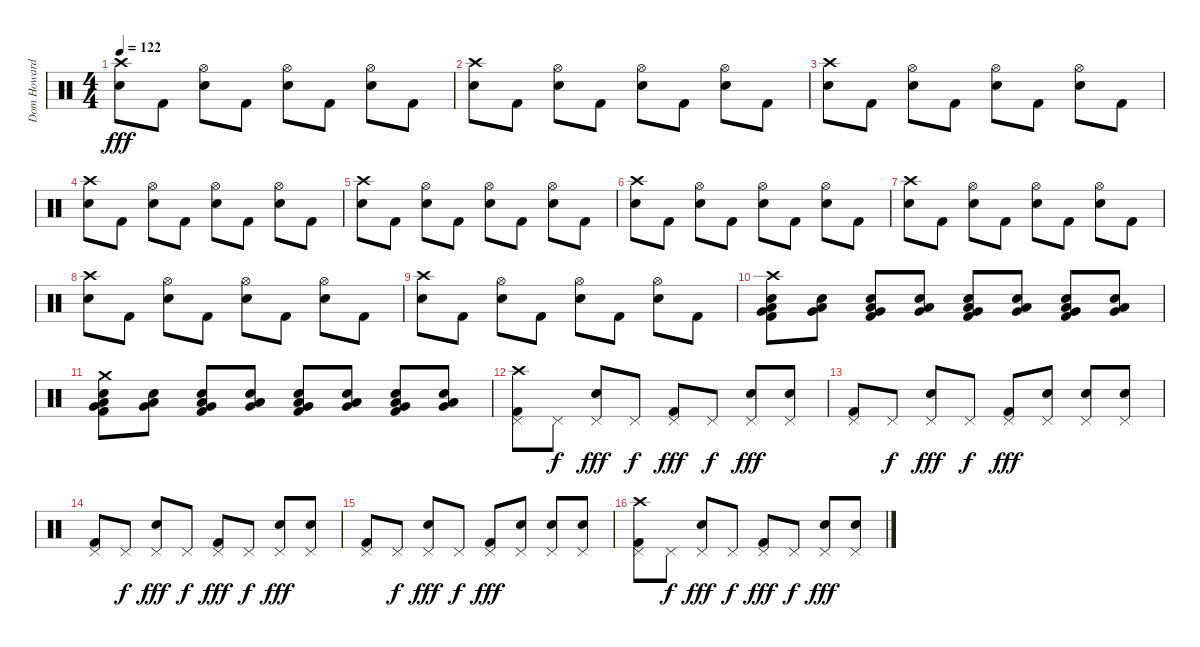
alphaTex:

\track ("Dom Howard" "Dom Howard") {instrument percussion}
\staff {score}
\articulation defaults
\ts (4 4)
\tempo 122
\clef neutral
\ks c
("Crash high (hit)" "Electric Snare (hit)").8{dy fff} "Kick (hit) 2".8 ("Hi-Hat (open)" "Electric Snare (hit)").8 "Kick (hit) 2".8 ("Hi-Hat (open)" "Electric Snare (hit)").8 "Kick (hit) 2".8 ("Hi-Hat (open)" "Electric Snare (hit)").8 "Kick (hit) 2".8 |
("Crash high (hit)" "Electric Snare (hit)").8 "Kick (hit) 2".8 ("Hi-Hat (open)" "Electric Snare (hit)").8 "Kick (hit) 2".8 ("Hi-Hat (open)" "Electric Snare (hit)").8 "Kick (hit) 2".8 ("Hi-Hat (open)" "Electric Snare (hit)").8 "Kick (hit) 2".8 |
("Crash high (hit)" "Electric Snare (hit)").8 "Kick (hit) 2".8 ("Hi-Hat (open)" "Electric Snare (hit)").8 "Kick (hit) 2".8 ("Hi-Hat (open)" "Electric Snare (hit)").8 "Kick (hit) 2".8 ("Hi-Hat (open)" "Electric Snare (hit)").8 "Kick (hit) 2".8 |
("Crash high (hit)" "Electric Snare (hit)").8 "Kick (hit) 2".8 ("Hi-Hat (open)" "Electric Snare (hit)").8 "Kick (hit) 2".8 ("Hi-Hat (open)" "Electric Snare (hit)").8 "Kick (hit) 2".8 ("Hi-Hat (open)" "Electric Snare (hit)").8 "Kick (hit) 2".8 |
("Crash high (hit)" "Electric Snare (hit)").8 "Kick (hit) 2".8 ("Hi-Hat (open)" "Electric Snare (hit)").8 "Kick (hit) 2".8 ("Hi-Hat (open)" "Electric Snare (hit)").8 "Kick (hit) 2".8 ("Hi-Hat (open)" "Electric Snare (hit)").8 "Kick (hit) 2".8 |
("Crash high (hit)" "Electric Snare (hit)").8 "Kick (hit) 2".8 ("Hi-Hat (open)" "Electric Snare (hit)").8 "Kick (hit) 2".8 ("Hi-Hat (open)" "Electric Snare (hit)").8 "Kick (hit) 2".8 ("Hi-Hat (open)" "Electric Snare (hit)").8 "Kick (hit) 2".8 |
("Crash high (hit)" "Electric Snare (hit)").8 "Kick (hit) 2".8 ("Hi-Hat (open)" "Electric Snare (hit)").8 "Kick (hit) 2".8 ("Hi-Hat (open)" "Electric Snare (hit)").8 "Kick (hit) 2".8 ("Hi-Hat (open)" "Electric Snare (hit)").8 "Kick (hit) 2".8 |
("Crash high (hit)" "Electric Snare (hit)").8 "Kick (hit) 2".8 ("Hi-Hat (open)" "Electric Snare (hit)").8 "Kick (hit) 2".8 ("Hi-Hat (open)" "Electric Snare (hit)").8 "Kick (hit) 2".8 ("Hi-Hat (open)" "Electric Snare (hit)").8 "Kick (hit) 2".8 |
("Crash high (hit)" "Electric Snare (hit)").8 "Kick (hit) 2".8 ("Hi-Hat (open)" "Electric Snare (hit)").8 "Kick (hit) 2".8 ("Hi-Hat (open)" "Electric Snare (hit)").8 "Kick (hit) 2".8 ("Hi-Hat (open)" "Electric Snare (hit)").8 "Kick (hit) 2".8 |
("Crash high (hit)" "Kick (hit) 2" "Low Floor Tom (hit)" "Very Low Tom (hit)" "Electric Snare (hit)").8 ("Low Floor Tom (hit)" "Very Low Tom (hit)" "Electric Snare (hit)").8 ("Kick (hit) 2" "Low Floor Tom (hit)" "Very Low Tom (hit)" "Electric Snare (hit)").8 ("Low Floor Tom (hit)" "Very Low Tom (hit)" "Electric Snare (hit)").8 ("Kick (hit) 2" "Low Floor Tom (hit)" "Very Low Tom (hit)" "Electric Snare (hit)").8 ("Low Floor Tom (hit)" "Very Low Tom (hit)" "Electric Snare (hit)").8 ("Kick (hit) 2" "Low Floor Tom (hit)" "Very Low Tom (hit)" "Electric Snare (hit)").8 ("Low Floor Tom (hit)" "Very Low Tom (hit)" "Electric Snare (hit)").8 |
("Crash medium (hit)" "Kick (hit) 2" "Low Floor Tom (hit)" "Very Low Tom (hit)" "Electric Snare (hit)").8 ("Low Floor Tom (hit)" "Very Low Tom (hit)" "Electric Snare (hit)").8 ("Kick (hit) 2" "Low Floor Tom (hit)" "Very Low Tom (hit)" "Electric Snare (hit)").8 ("Low Floor Tom (hit)" "Very Low Tom (hit)" "Electric Snare (hit)").8 ("Kick (hit) 2" "Low Floor Tom (hit)" "Very Low Tom (hit)" "Electric Snare (hit)").8 ("Low Floor Tom (hit)" "Very Low Tom (hit)" "Electric Snare (hit)").8 ("Kick (hit) 2" "Low Floor Tom (hit)" "Very Low Tom (hit)" "Electric Snare (hit)").8 ("Low Floor Tom (hit)" "Very Low Tom (hit)" "Electric Snare (hit)").8 |
("Pedal Hi-Hat (hit)" "Crash high (hit)" "Kick (hit) 2").8 "Pedal Hi-Hat (hit)".8{dy f} ("Pedal Hi-Hat (hit)" "Electric Snare (hit)").8{dy fff} "Pedal Hi-Hat (hit)".8{dy f} ("Pedal Hi-Hat (hit)" "Kick (hit) 2").8{dy fff} "Pedal Hi-Hat (hit)".8{dy f} ("Pedal Hi-Hat (hit)" "Electric Snare (hit)").8{dy fff} ("Pedal Hi-Hat (hit)" "Electric Snare (hit)").8 |
("Pedal Hi-Hat (hit)" "Kick (hit) 2").8 "Pedal Hi-Hat (hit)".8{dy f} ("Pedal Hi-Hat (hit)" "Electric Snare (hit)").8{dy fff} "Pedal Hi-Hat (hit)".8{dy f} ("Pedal Hi-Hat (hit)" "Kick (hit) 2").8{dy fff} ("Pedal Hi-Hat (hit)" "Electric Snare (hit)").8 ("Pedal Hi-Hat (hit)" "Electric Snare (hit)").8 ("Pedal Hi-Hat (hit)" "Electric Snare (hit)").8 |
("Pedal Hi-Hat (hit)" "Kick (hit) 2").8 "Pedal Hi-Hat (hit)".8{dy f} ("Pedal Hi-Hat (hit)" "Electric Snare (hit)").8{dy fff} "Pedal Hi-Hat (hit)".8{dy f} ("Pedal Hi-Hat (hit)" "Kick (hit) 2").8{dy fff} "Pedal Hi-Hat (hit)".8{dy f} ("Pedal Hi-Hat (hit)" "Electric Snare (hit)").8{dy fff} ("Pedal Hi-Hat (hit)" "Electric Snare (hit)").8 |
("Pedal Hi-Hat (hit)" "Kick (hit) 2").8 "Pedal Hi-Hat (hit)".8{dy f} ("Pedal Hi-Hat (hit)" "Electric Snare (hit)").8{dy fff} "Pedal Hi-Hat (hit)".8{dy f} ("Pedal Hi-Hat (hit)" "Kick (hit) 2").8{dy fff} ("Pedal Hi-Hat (hit)" "Electric Snare (hit)").8 ("Pedal Hi-Hat (hit)" "Electric Snare (hit)").8 ("Pedal Hi-Hat (hit)" "Electric Snare (hit)").8 |
("Pedal Hi-Hat (hit)" "Crash high (hit)" "Kick (hit) 2").8 "Pedal Hi-Hat (hit)".8{dy f} ("Pedal Hi-Hat (hit)" "Electric Snare (hit)").8{dy fff} "Pedal Hi-Hat (hit)".8{dy f} ("Pedal Hi-Hat (hit)" "Kick (hit) 2").8{dy fff} "Pedal Hi-Hat (hit)".8{dy f} ("Pedal Hi-Hat (hit)" "Electric Snare (hit)").8{dy fff} ("Pedal Hi-Hat (hit)" "Electric Snare (hit)").8
